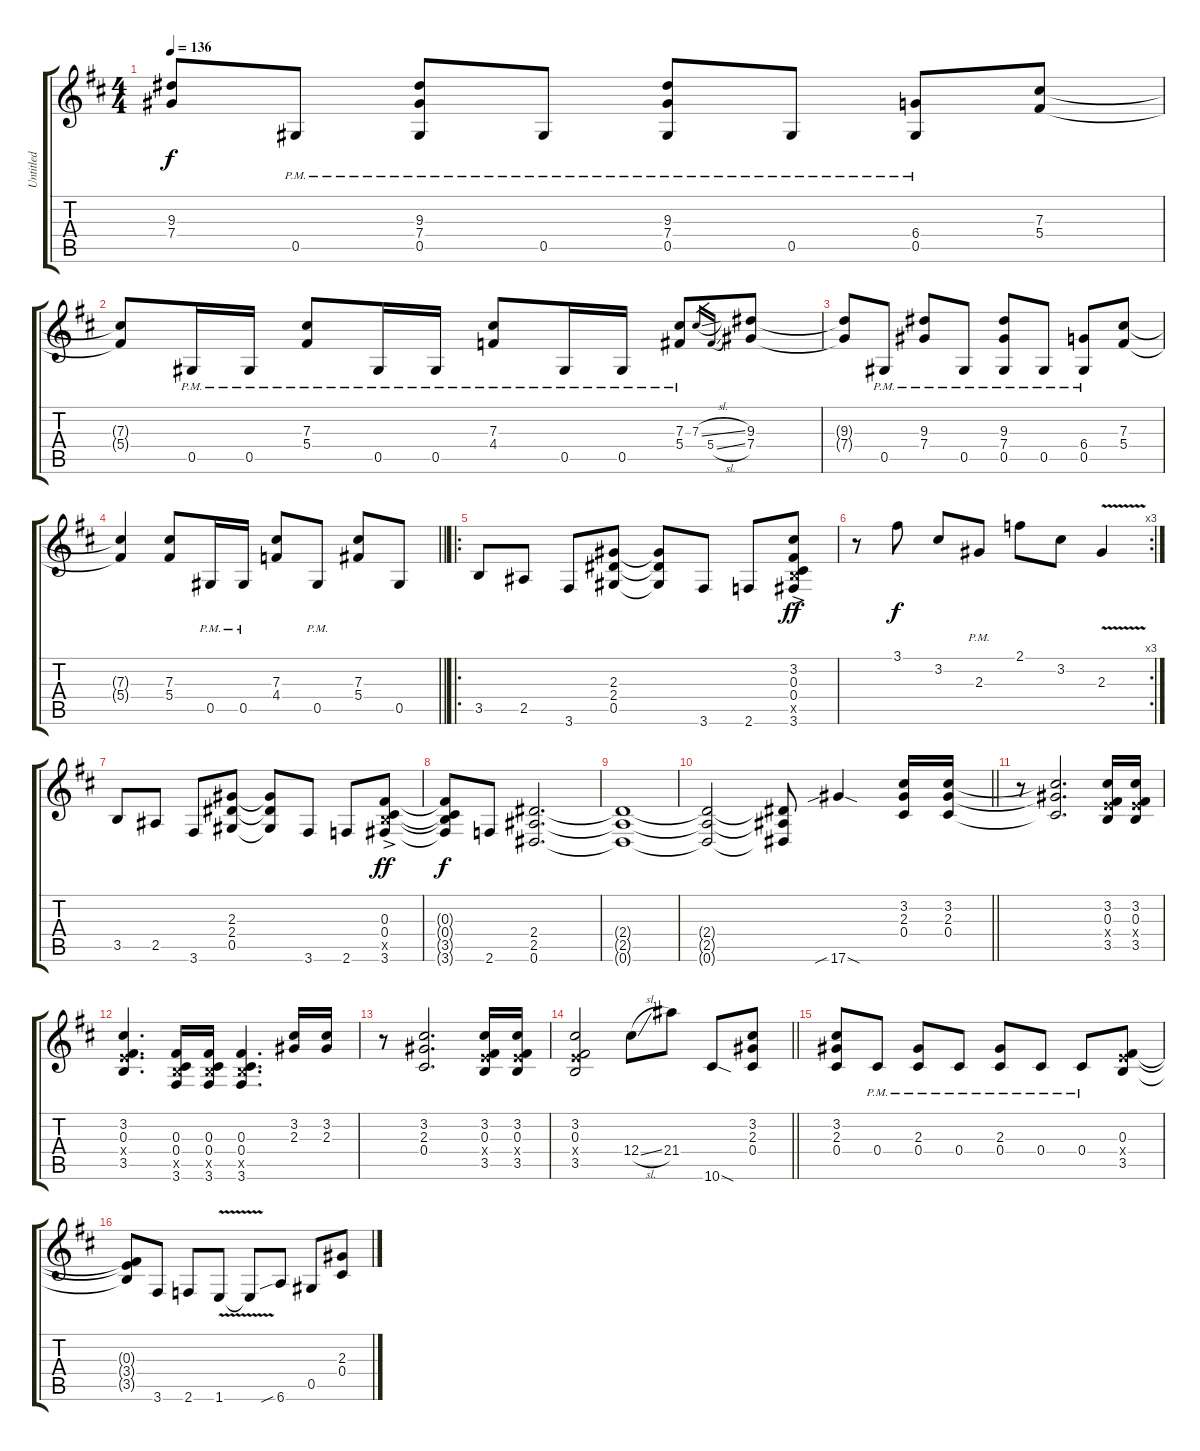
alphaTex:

\track ("Untitled" "Untitled") {instrument distortionguitar}
\staff {score tabs}
\tuning (Eb4 Bb3 Gb3 Db3 Ab2 Eb2) {hide}
\ts (4 4)
\tempo 136
\clef g2
\ks d
(9.3{t} 7.4{t}).8{dy f} 0.5{pm}.8 (9.3{pm} 7.4{pm} 0.5{pm}).8 0.5{pm}.8 (9.3{pm} 7.4{pm} 0.5{pm}).8 0.5{pm}.8 (6.4{pm} 0.5{pm}).8 (7.3 5.4).8 |
(7.3{t} 5.4{t}).8 0.5{pm}.16 0.5{pm}.16 (7.3{pm} 5.4{pm}).8 0.5{pm}.16 0.5{pm}.16 (7.3{pm} 4.4{pm}).8 0.5{pm}.16 0.5{pm}.16 (7.3{pm} 5.4{pm}).8 7.3{sl}.16{gr} 5.4{sl}.16{gr} (9.3 7.4).8 |
(9.3{t} 7.4{t}).8 0.5{pm}.8 (9.3{pm} 7.4{pm}).8 0.5{pm}.8 (9.3{pm} 7.4{pm} 0.5{pm}).8 0.5{pm}.8 (6.4{pm} 0.5{pm}).8 (7.3 5.4).8 |
\barLineRight lightlight
(7.3{t} 5.4{t}).4 (7.3 5.4).8 0.5{pm}.16 0.5{pm}.16 (7.3 4.4).8 0.5{pm}.8 (7.3 5.4).8 0.5.8 |
\ro
3.5.8 2.5.8 3.6.8 (2.3 2.4 0.5).8 (2.3{t} 2.4{t} 0.5{t}).8 3.6.8 2.6.8 (3.2{ac} 0.3{ac} 0.4{ac} 3.5{ac x} 3.6{ac}).8{dy ff} |
\rc 3
r.8 3.1.8{dy f} 3.2.8 2.3{pm}.8 2.1.8 3.2.8 2.3{v}.4 |
3.5.8 2.5.8 3.6.8 (2.3 2.4 0.5).8 (2.3{t} 2.4{t} 0.5{t}).8 3.6.8 2.6.8 (0.3{ac} 0.4{ac} 3.5{ac x} 3.6{ac}).8{dy ff} |
(0.3{t} 0.4{t} 3.5{t} 3.6{t}).8{dy f} 2.6.8 (2.4 2.5 0.6).2{d} |
(2.4{t} 2.5{t} 0.6{t}).1 |
\barLineRight lightlight
(2.4{t} 2.5{t} 0.6{t}).2 (2.4{t} 2.5{t} 0.6{t}).8 17.6{sib sod}.4 (3.2 2.3 0.4).16 (3.2 2.3 0.4).16 |
r.8 (3.2{t} 2.3{t} 0.4{t}).2{d} (3.2 0.3 3.4{x} 3.5).16 (3.2 0.3 3.4{x} 3.5).16 |
(3.2 0.3 3.4{x} 3.5).4{d} (0.3 0.4 3.5{x} 3.6).16 (0.3 0.4 3.5{x} 3.6).16 (0.3 0.4 3.5{x} 3.6).4{d} (3.2 2.3).16 (3.2 2.3).16 |
r.8 (3.2 2.3 0.4).2{d} (3.2 0.3 3.4{x} 3.5).16 (3.2 0.3 3.4{x} 3.5).16 |
\barLineRight lightlight
(3.2 0.3 3.4{x} 3.5).2 12.4{sl}.8 21.4.8 10.6{sod}.8 (3.2 2.3 0.4).8 |
(3.2 2.3 0.4).8 0.4{pm}.8 (2.3{pm} 0.4{pm}).8 0.4{pm}.8 (2.3{pm} 0.4{pm}).8 0.4{pm}.8 0.4{pm}.8 (0.3 3.4{x} 3.5).8 |
(0.3{t} 3.4{t} 3.5{t}).8 3.6.8 2.6.8 1.6{v}.8 1.6{v t}.8 6.6{sib}.8 0.5.8 (2.3 0.4).8
